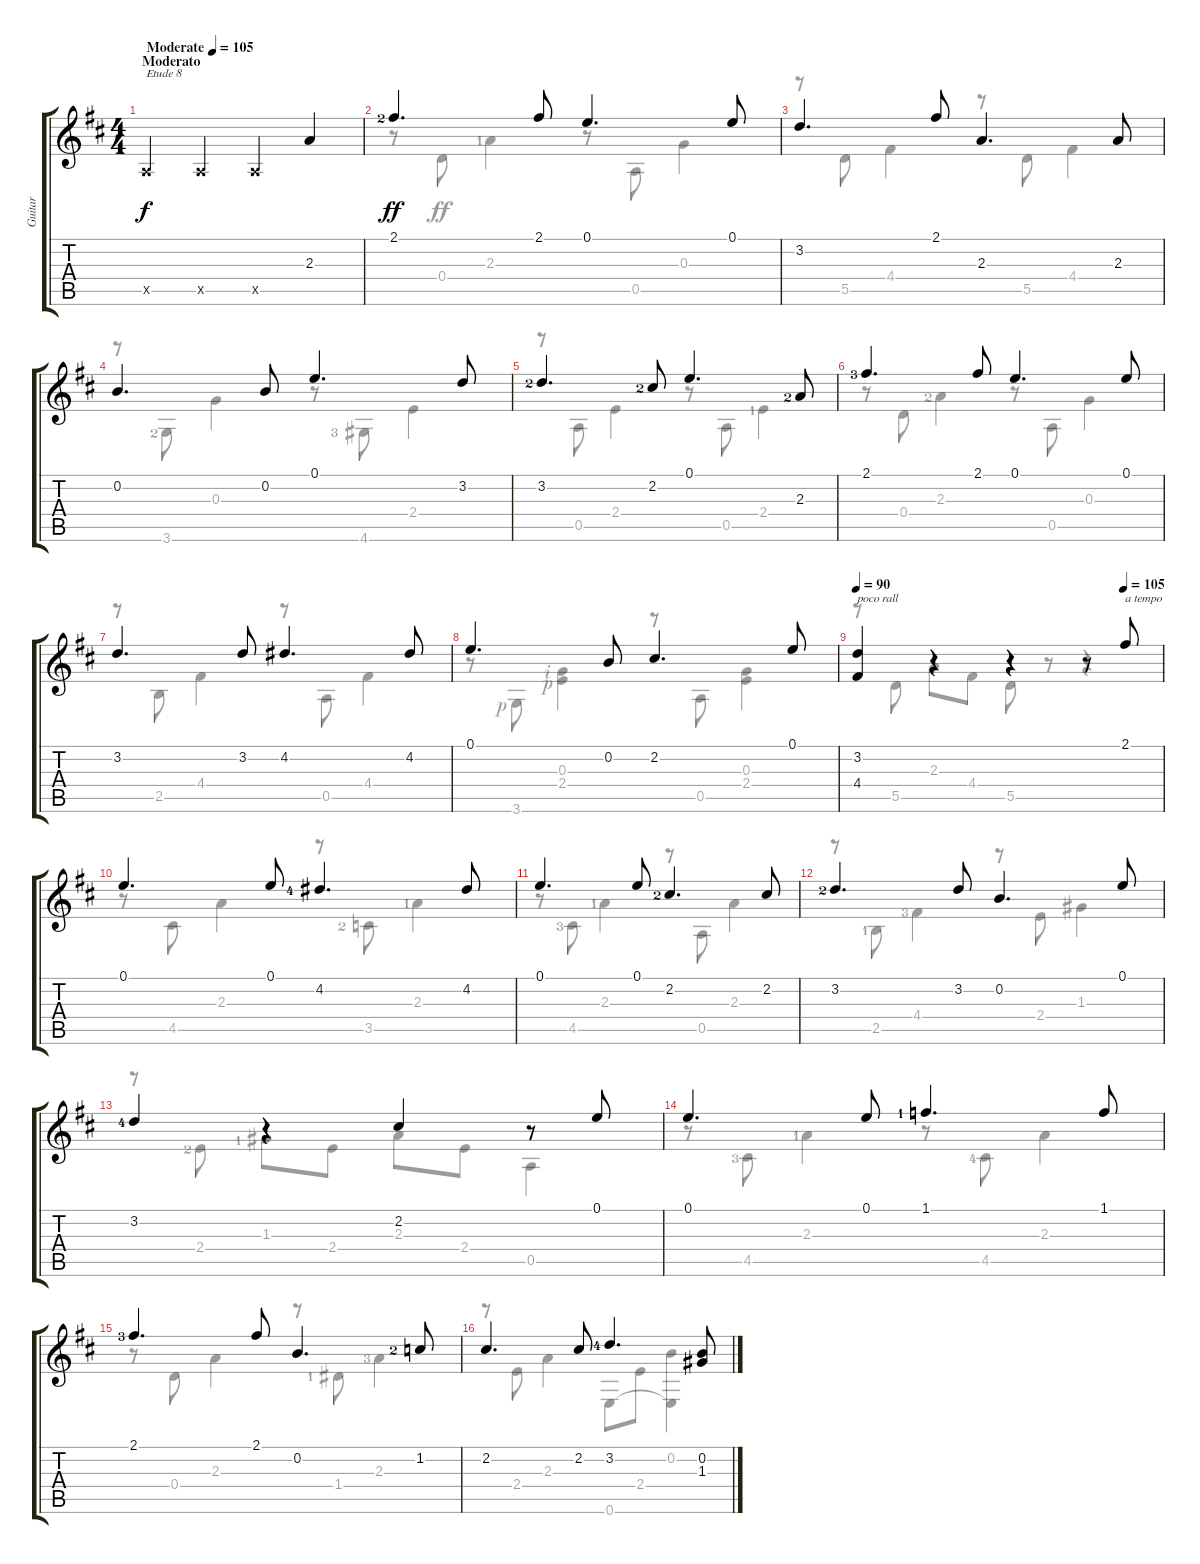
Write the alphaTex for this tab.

\track ("Guitar" "Guitar") {instrument acousticguitarnylon}
\staff {score tabs}
\tuning (E4 B3 G3 D3 A2 E2) {hide}
\voice
\ts (4 4)
\section ("" "Moderato")
\tempo (105 "Moderate")
\clef g2
\ks d
0.5{x}.4{txt "Etude 8" dy f instrument acousticguitarnylon} 0.5{x}.4 0.5{x}.4 2.3.4 |
2.1{lf 3}.4{d dy ff} 2.1.8 0.1.4{d} 0.1.8 |
3.2.4{d} 2.1.8 2.3.4{d} 2.3.8 |
0.2.4{d} 0.2.8 0.1.4{d} 3.2.8 |
3.2{lf 3}.4{d} 2.2{lf 3}.8 0.1.4{d} 2.3{lf 3}.8 |
2.1{lf 4}.4{d} 2.1.8 0.1.4{d} 0.1.8 |
3.2.4{d} 3.2.8 4.2.4{d} 4.2.8 |
0.1.4{d} 0.2.8 2.2.4{d} 0.1.8 |
\tempo 90
\tempo (105 0.875)
(3.2 4.4).4{txt "poco rall"} r.4 r.4 r.8 2.1.8{txt "a tempo"} |
0.1.4{d} 0.1.8 4.2{lf 5}.4{d} 4.2.8 |
0.1.4{d} 0.1.8 2.2{lf 3}.4{d} 2.2.8 |
3.2{lf 3}.4{d} 3.2.8 0.2.4{d} 0.1.8 |
3.2{lf 5}.4 r.4 2.2.4 r.8 0.1.8 |
0.1.4{d} 0.1.8 1.1{lf 2}.4{d} 1.1.8 |
2.1{lf 4}.4{d} 2.1.8 0.2.4{d} 1.2{lf 3}.8 |
2.2.4{d} 2.2.8 3.2{lf 5}.4{d} (0.2 1.3).8
\voice
\clef g2
\ottava regular
\simile none
\ks d
|
r.8 0.4.8 2.3{lf 2}.4 r.8 0.5.8 0.3.4 |
r.8 5.5.8 4.4.4 r.8 5.5.8 4.4.4 |
r.8 3.6{lf 3}.8 0.3.4 r.8 4.6{lf 4}.8 2.4.4 |
r.8 0.5.8 2.4.4 r.8 0.5.8 2.4{lf 2}.4 |
r.8 0.4.8 2.3{lf 3}.4 r.8 0.5.8 0.3.4 |
r.8 2.5.8{dy ff} 4.4.4 r.8 0.5.8 4.4.4 |
r.8 3.6{rf 1}.8 (0.3{rf 2} 2.4{rf 1}).4 r.8 0.5.8 (0.3 2.4).4 |
r.8 5.5.8 2.3.8 4.4.8 5.5.8 r.8 r.4 |
r.8 4.5.8 2.3.4 r.8 3.5{lf 3}.8 2.3{lf 2}.4 |
r.8 4.5{lf 4}.8 2.3{lf 2}.4 r.8 0.5.8 2.3.4 |
r.8 2.5{lf 2}.8 4.4{lf 4}.4 r.8 2.4.8 1.3.4 |
r.8 2.4{lf 3}.8 1.3{lf 2}.8 2.4.8 2.3.8 2.4.8 0.5.4 |
r.8 4.5{lf 4}.8 2.3{lf 2}.4 r.8 4.5{lf 5}.8 2.3.4 |
r.8 0.4.8 2.3.4 r.8 1.4{lf 2}.8 2.3{lf 4}.4 |
r.8 2.4.8 2.3.4 0.6.8 2.4.8 (0.2 0.6{t}).4
